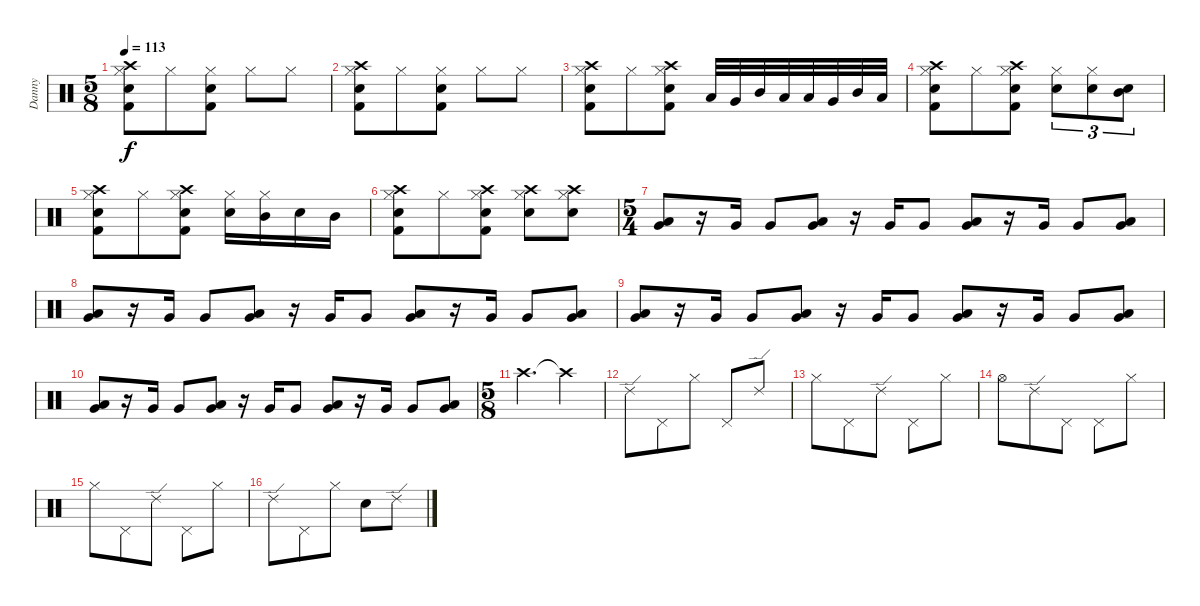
\track ("Danny" "Danny") {instrument percussion}
\staff {score}
\articulation defaults
\ts (5 8)
\tempo 113
\clef neutral
\ks c
("Kick (hit) 2" "Crash high (hit)" "Hi-Hat (closed)" "Electric Snare (hit)").8{dy f} "Hi-Hat (closed)".8 ("Kick (hit) 2" "Hi-Hat (closed)" "Electric Snare (hit)").8 "Hi-Hat (closed)".8 "Hi-Hat (closed)".8 |
("Kick (hit) 2" "Crash high (hit)" "Hi-Hat (closed)" "Electric Snare (hit)").8 "Hi-Hat (closed)".8 ("Kick (hit) 2" "Hi-Hat (closed)" "Electric Snare (hit)").8 "Hi-Hat (closed)".8 "Hi-Hat (closed)".8 |
("Kick (hit) 2" "Crash high (hit)" "Hi-Hat (closed)" "Electric Snare (hit)").8 "Hi-Hat (closed)".8 ("Crash high (hit)" "Kick (hit) 2" "Hi-Hat (closed)" "Electric Snare (hit)").8 "Low Floor Tom (hit)".32 "Very Low Tom (hit)".32 "Mid Tom (hit)".32 "Low Floor Tom (hit)".32 "Low Floor Tom (hit)".32 "Very Low Tom (hit)".32 "Mid Tom (hit)".32 "Low Floor Tom (hit)".32 |
("Kick (hit) 2" "Crash high (hit)" "Hi-Hat (closed)" "Electric Snare (hit)").8 "Hi-Hat (closed)".8 ("Crash high (hit)" "Kick (hit) 2" "Hi-Hat (closed)" "Electric Snare (hit)").8 ("Electric Snare (hit)" "Hi-Hat (closed)").8{tu (3 2)} ("Electric Snare (hit)" "Hi-Hat (closed)").8{tu (3 2)} ("Electric Snare (hit)" "Mid Tom (hit)").8{tu (3 2)} |
("Kick (hit) 2" "Crash high (hit)" "Hi-Hat (closed)" "Electric Snare (hit)").8 "Hi-Hat (closed)".8 ("Crash high (hit)" "Kick (hit) 2" "Hi-Hat (closed)" "Electric Snare (hit)").8 ("Electric Snare (hit)" "Hi-Hat (closed)").16 ("Mid Tom (hit)" "Hi-Hat (closed)").16 "Electric Snare (hit)".16 "Mid Tom (hit)".16 |
("Kick (hit) 2" "Crash high (hit)" "Hi-Hat (closed)" "Electric Snare (hit)").8 "Hi-Hat (closed)".8 ("Crash high (hit)" "Kick (hit) 2" "Hi-Hat (closed)" "Electric Snare (hit)").8 ("Crash high (hit)" "Electric Snare (hit)" "Hi-Hat (closed)").8 ("Crash high (hit)" "Electric Snare (hit)" "Hi-Hat (closed)").8 |
\ts (5 4)
("Very Low Tom (hit)" "Low Floor Tom (hit)").8 r.16 "Very Low Tom (hit)".16 "Very Low Tom (hit)".8 ("Very Low Tom (hit)" "Low Floor Tom (hit)").8 r.16 "Very Low Tom (hit)".16 "Very Low Tom (hit)".8 ("Very Low Tom (hit)" "Low Floor Tom (hit)").8 r.16 "Very Low Tom (hit)".16 "Very Low Tom (hit)".8 ("Very Low Tom (hit)" "Low Floor Tom (hit)").8 |
("Very Low Tom (hit)" "Low Floor Tom (hit)").8 r.16 "Very Low Tom (hit)".16 "Very Low Tom (hit)".8 ("Very Low Tom (hit)" "Low Floor Tom (hit)").8 r.16 "Very Low Tom (hit)".16 "Very Low Tom (hit)".8 ("Very Low Tom (hit)" "Low Floor Tom (hit)").8 r.16 "Very Low Tom (hit)".16 "Very Low Tom (hit)".8 ("Very Low Tom (hit)" "Low Floor Tom (hit)").8 |
("Very Low Tom (hit)" "Low Floor Tom (hit)").8 r.16 "Very Low Tom (hit)".16 "Very Low Tom (hit)".8 ("Very Low Tom (hit)" "Low Floor Tom (hit)").8 r.16 "Very Low Tom (hit)".16 "Very Low Tom (hit)".8 ("Very Low Tom (hit)" "Low Floor Tom (hit)").8 r.16 "Very Low Tom (hit)".16 "Very Low Tom (hit)".8 ("Very Low Tom (hit)" "Low Floor Tom (hit)").8 |
("Very Low Tom (hit)" "Low Floor Tom (hit)").8 r.16 "Very Low Tom (hit)".16 "Very Low Tom (hit)".8 ("Very Low Tom (hit)" "Low Floor Tom (hit)").8 r.16 "Very Low Tom (hit)".16 "Very Low Tom (hit)".8 ("Very Low Tom (hit)" "Low Floor Tom (hit)").8 r.16 "Very Low Tom (hit)".16 "Very Low Tom (hit)".8 ("Very Low Tom (hit)" "Low Floor Tom (hit)").8 |
\ts (5 8)
"Crash high (hit)".4{d} "Crash high (hit)"{t}.4 |
"Ride (edge) 2".8 "Pedal Hi-Hat (hit)".8 "Hi-Hat (closed)".8 "Pedal Hi-Hat (hit)".8 "Ride (edge) 2".8 |
"Hi-Hat (closed)".8 "Pedal Hi-Hat (hit)".8 "Ride (edge) 2".8 "Pedal Hi-Hat (hit)".8 "Hi-Hat (closed)".8 |
"Hi-Hat (open)".8 "Ride (edge) 2".8 "Pedal Hi-Hat (hit)".8 "Pedal Hi-Hat (hit)".8 "Hi-Hat (closed)".8 |
"Hi-Hat (closed)".8 "Pedal Hi-Hat (hit)".8 "Ride (edge) 2".8 "Pedal Hi-Hat (hit)".8 "Hi-Hat (closed)".8 |
"Ride (edge) 2".8 "Pedal Hi-Hat (hit)".8 "Hi-Hat (closed)".8 "Snare (hit)".8 "Ride (edge) 2".8
